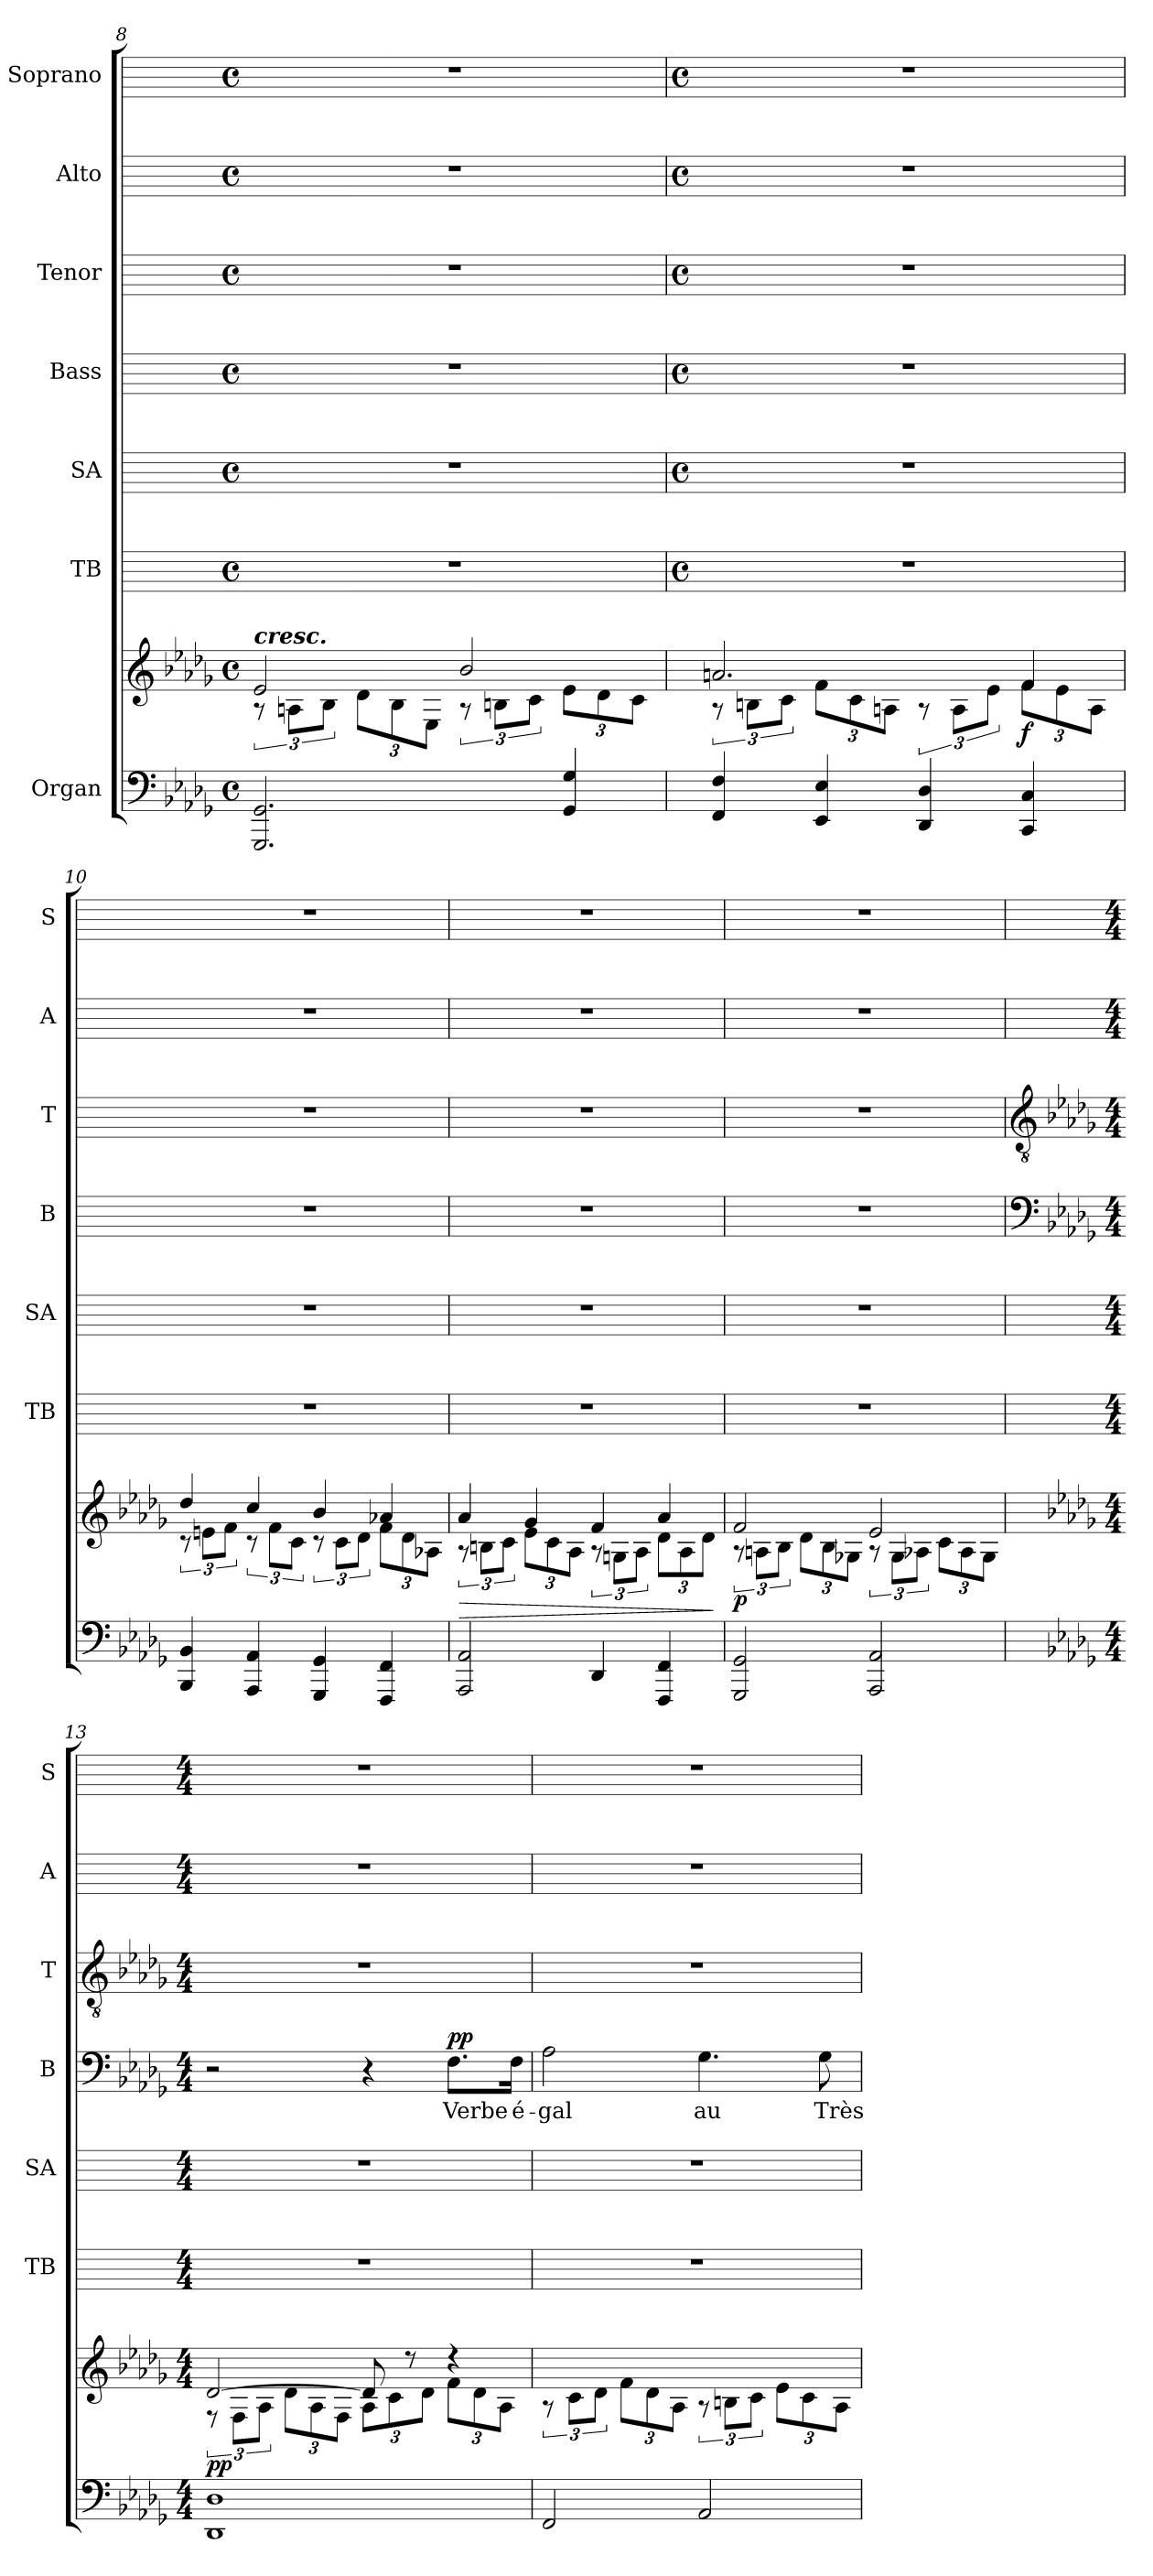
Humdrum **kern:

**kern	**kern	**dynam	**kern	**kern	**kern	**text	**dynam	**kern	**kern	**kern
*part7	*part7	*part7	*part6	*part5	*part4	*part4	*part4	*part3	*part2	*part1
*staff8	*staff7	*staff7/8	*staff6	*staff5	*staff4	*staff4	*staff4	*staff3	*staff2	*staff1
*I"Organ	*	*	*I"TB	*I"SA	*I"Bass	*	*	*I"Tenor	*I"Alto	*I"Soprano
*	*	*	*I'TB	*I'SA	*I'B	*	*	*I'T	*I'A	*I'S
*clefF4	*clefG2	*	*	*	*	*	*	*	*	*
*k[b-e-a-d-g-]	*k[b-e-a-d-g-]	*	*	*	*	*	*	*	*	*
*D-:	*D-:	*	*	*	*	*	*	*	*	*
*M4/4	*M4/4	*	*M4/4	*M4/4	*M4/4	*	*	*M4/4	*M4/4	*M4/4
*met(c)	*met(c)	*	*met(c)	*met(c)	*met(c)	*	*	*met(c)	*met(c)	*met(c)
=8	=8	=8	=8	=8	=8	=8	=8	=8	=8	=8
*	*^	*	*	*	*	*	*	*	*	*
!	!LO:TX:a:Bi:t=cresc.	!	!	!	!	!	!	!	!	!	!
2.GGG- 2.GG-	2e-/	12r	.	1r	1r	1r	.	.	1r	1r	1r
.	.	12An\L	.	.	.	.	.	.	.	.	.
.	.	12B-\J	.	.	.	.	.	.	.	.	.
.	.	12d-\L	.	.	.	.	.	.	.	.	.
.	.	12B-\	.	.	.	.	.	.	.	.	.
.	.	12E-\J	.	.	.	.	.	.	.	.	.
.	2b-/	12r	.	.	.	.	.	.	.	.	.
.	.	12Bn\L	.	.	.	.	.	.	.	.	.
.	.	12c\J	.	.	.	.	.	.	.	.	.
4GG- 4G-	.	12e-\L	.	.	.	.	.	.	.	.	.
.	.	12d-\	.	.	.	.	.	.	.	.	.
.	.	12c\J	.	.	.	.	.	.	.	.	.
!!LO:LB:g=z
=9	=9	=9	=9	=9	=9	=9	=9	=9	=9	=9	=9
*	*	*	*	*M4/4	*M4/4	*M4/4	*	*	*M4/4	*M4/4	*M4/4
*	*	*	*	*met(c)	*met(c)	*met(c)	*	*	*met(c)	*met(c)	*met(c)
4FF 4F	2.an/	12r	.	1r	1r	1r	.	.	1r	1r	1r
.	.	12Bn\L	.	.	.	.	.	.	.	.	.
.	.	12c\J	.	.	.	.	.	.	.	.	.
4EE- 4E-	.	12f\L	.	.	.	.	.	.	.	.	.
.	.	12c\	.	.	.	.	.	.	.	.	.
.	.	12An\J	.	.	.	.	.	.	.	.	.
4DD- 4D-	.	12r	.	.	.	.	.	.	.	.	.
.	.	12A\L	.	.	.	.	.	.	.	.	.
.	.	12e-\J	.	.	.	.	.	.	.	.	.
!	!	!	!LO:DY:b	!	!	!	!	!	!	!	!
4CC 4C	4f/	12f\L	f	.	.	.	.	.	.	.	.
.	.	12e-\	.	.	.	.	.	.	.	.	.
.	.	12A\J	.	.	.	.	.	.	.	.	.
=10	=10	=10	=10	=10	=10	=10	=10	=10	=10	=10	=10
4BBB- 4BB-	4dd-/	12r	.	1r	1r	1r	.	.	1r	1r	1r
.	.	12en\L	.	.	.	.	.	.	.	.	.
.	.	12f\J	.	.	.	.	.	.	.	.	.
4AAA- 4AA-	4cc/	12r	.	.	.	.	.	.	.	.	.
.	.	12f\L	.	.	.	.	.	.	.	.	.
.	.	12c\J	.	.	.	.	.	.	.	.	.
4GGG- 4GG-	4b-/	12r	.	.	.	.	.	.	.	.	.
.	.	12c\L	.	.	.	.	.	.	.	.	.
.	.	12d-\J	.	.	.	.	.	.	.	.	.
4FFF 4FF	4a-X/	12f\L	.	.	.	.	.	.	.	.	.
.	.	12d-\	.	.	.	.	.	.	.	.	.
.	.	12A-X\J	.	.	.	.	.	.	.	.	.
=11	=11	=11	=11	=11	=11	=11	=11	=11	=11	=11	=11
!	!	!	!LO:HP:b	!	!	!	!	!	!	!	!
2AAA- 2AA-	4a-/	12r	>	1r	1r	1r	.	.	1r	1r	1r
.	.	12Bn\L	.	.	.	.	.	.	.	.	.
.	.	12c\J	.	.	.	.	.	.	.	.	.
.	4g-/	12e-\L	.	.	.	.	.	.	.	.	.
.	.	12c\	.	.	.	.	.	.	.	.	.
.	.	12A-\J	.	.	.	.	.	.	.	.	.
4DD-	4f/	12r	.	.	.	.	.	.	.	.	.
.	.	12Gn\L	.	.	.	.	.	.	.	.	.
.	.	12A-\J	.	.	.	.	.	.	.	.	.
4FFF 4FF	4a-/	12d-\L	.	.	.	.	.	.	.	.	.
.	.	12A-\	.	.	.	.	.	.	.	.	.
.	.	12d-\J	.	.	.	.	.	.	.	.	.
*	*v	*v	*	*	*	*	*	*	*	*	*
.	.	]	.	.	.	.	.	.	.	.
=12	=12	=12	=12	=12	=12	=12	=12	=12	=12	=12
*	*^	*	*	*	*	*	*	*	*	*
!	!	!	!LO:DY:b	!	!	!	!	!	!	!	!
2GGG- 2GG-	2f/	12r	p	1r	1r	1r	.	.	1r	1r	1r
.	.	12An\L	.	.	.	.	.	.	.	.	.
.	.	12B-\J	.	.	.	.	.	.	.	.	.
.	.	12d-\L	.	.	.	.	.	.	.	.	.
.	.	12B-\	.	.	.	.	.	.	.	.	.
.	.	12G-X\J	.	.	.	.	.	.	.	.	.
2AAA- 2AA-	2e-/	12r	.	.	.	.	.	.	.	.	.
.	.	12G-\L	.	.	.	.	.	.	.	.	.
.	.	12A-X\J	.	.	.	.	.	.	.	.	.
.	.	12c\L	.	.	.	.	.	.	.	.	.
.	.	12A-\	.	.	.	.	.	.	.	.	.
.	.	12G-\J	.	.	.	.	.	.	.	.	.
!!LO:LB:g=z
=13	=13	=13	=13	=13	=13	=13	=13	=13	=13	=13	=13
*	*	*	*	*	*	*clefF4	*	*	*clefGv2	*	*
*	*	*	*	*	*	*k[b-e-a-d-g-]	*	*	*k[b-e-a-d-g-]	*	*
*	*	*	*	*	*	*D-:	*	*	*D-:	*	*
*M4/4	*M4/4	*	*	*M4/4	*M4/4	*M4/4	*	*	*M4/4	*M4/4	*M4/4
!	!	!	!LO:DY:b	!	!	!	!	!	!	!	!
1DD- 1D-	[2d-/	12r	pp	1r	1r	2r	.	.	1r	1r	1r
.	.	12F\L	.	.	.	.	.	.	.	.	.
.	.	12A-\J	.	.	.	.	.	.	.	.	.
.	.	12d-\L	.	.	.	.	.	.	.	.	.
.	.	12A-\	.	.	.	.	.	.	.	.	.
.	.	12F\J	.	.	.	.	.	.	.	.	.
.	8d-/]	12A-\L	.	.	.	4r	.	.	.	.	.
.	.	12c\	.	.	.	.	.	.	.	.	.
.	8r	.	.	.	.	.	.	.	.	.	.
.	.	12d-\J	.	.	.	.	.	.	.	.	.
!	!	!	!	!	!	!	!LO:LY:b	!LO:DY:b	!	!	!
.	4r	12f\L	.	.	.	8.F\L	Verbe	pp	.	.	.
.	.	12d-\	.	.	.	.	.	.	.	.	.
.	.	12A-\J	.	.	.	.	.	.	.	.	.
!	!	!	!	!	!	!	!LO:LY:b	!	!	!	!
.	.	.	.	.	.	16F\Jk	é-	.	.	.	.
=14	=14	=14	=14	=14	=14	=14	=14	=14	=14	=14	=14
!	!	!	!	!	!	!	!LO:LY:b	!	!	!	!
2FF	1ryy	12r	.	1r	1r	2A-	-gal	.	1r	1r	1r
.	.	12c\L	.	.	.	.	.	.	.	.	.
.	.	12d-\J	.	.	.	.	.	.	.	.	.
.	.	12f\L	.	.	.	.	.	.	.	.	.
.	.	12d-\	.	.	.	.	.	.	.	.	.
.	.	12A-\J	.	.	.	.	.	.	.	.	.
!	!	!	!	!	!	!	!LO:LY:b	!	!	!	!
2AA-	.	12r	.	.	.	4.G-	au	.	.	.	.
.	.	12Bn\L	.	.	.	.	.	.	.	.	.
.	.	12c\J	.	.	.	.	.	.	.	.	.
.	.	12e-\L	.	.	.	.	.	.	.	.	.
.	.	12c\	.	.	.	.	.	.	.	.	.
!	!	!	!	!	!	!	!LO:LY:b	!	!	!	!
.	.	.	.	.	.	8G-	Très-	.	.	.	.
.	.	12A-\J	.	.	.	.	.	.	.	.	.
*	*v	*v	*	*	*	*	*	*	*	*	*
=	=	=	=	=	=	=	=	=	=	=
*-	*-	*-	*-	*-	*-	*-	*-	*-	*-	*-
